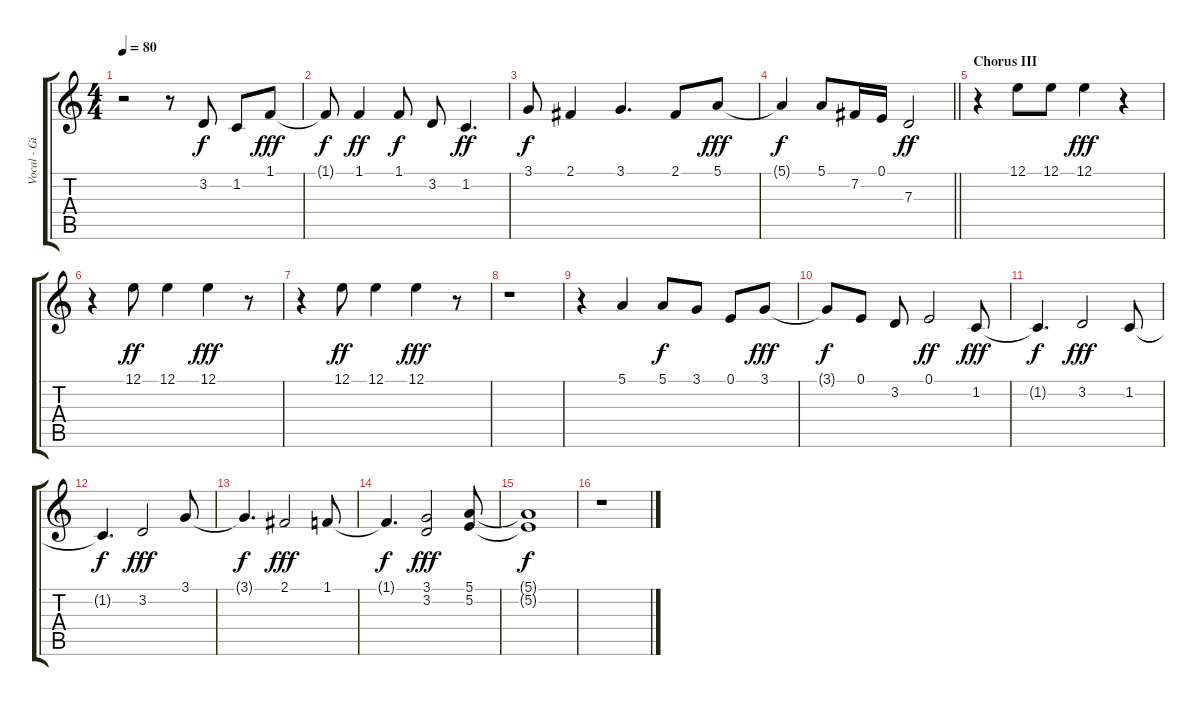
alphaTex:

\track ("Vocal - Gillan" "Vocal - Gi") {instrument voiceoohs}
\staff {score tabs}
\tuning (E4 B3 G3 D3 A2 E2) {hide}
\ts (4 4)
\tempo 80
\clef g2
\ks c
r.2{dy f} r.8 3.2.8 1.2.8 1.1.8{dy fff} |
1.1{t}.8{dy f} 1.1.4{dy ff} 1.1.8{dy f} 3.2.8 1.2.4{d dy ff} |
3.1.8{dy f} 2.1.4 3.1.4{d} 2.1.8 5.1.8{dy fff} |
\barLineRight lightlight
5.1{t}.4{dy f} 5.1.8 7.2.16 0.1.16 7.3.2{dy ff} |
\section ("" "Chorus III")
r.4 12.1.8 12.1.8 12.1.4{dy fff} r.4 |
r.4 12.1.8{dy ff} 12.1.4 12.1.4{dy fff} r.8 |
r.4 12.1.8{dy ff} 12.1.4 12.1.4{dy fff} r.8 |
r.1 |
r.4 5.1.4 5.1.8{dy f} 3.1.8 0.1.8 3.1.8{dy fff} |
3.1{t}.8{dy f} 0.1.8 3.2.8 0.1.2{dy ff} 1.2.8{dy fff} |
1.2{t}.4{d dy f} 3.2.2{dy fff} 1.2.8 |
1.2{t}.4{d dy f} 3.2.2{dy fff} 3.1.8 |
3.1{t}.4{d dy f} 2.1.2{dy fff} 1.1.8 |
1.1{t}.4{d dy f} (3.1 3.2).2{dy fff} (5.1 5.2).8 |
(5.1{t} 5.2{t}).1{dy f} |
r.1
